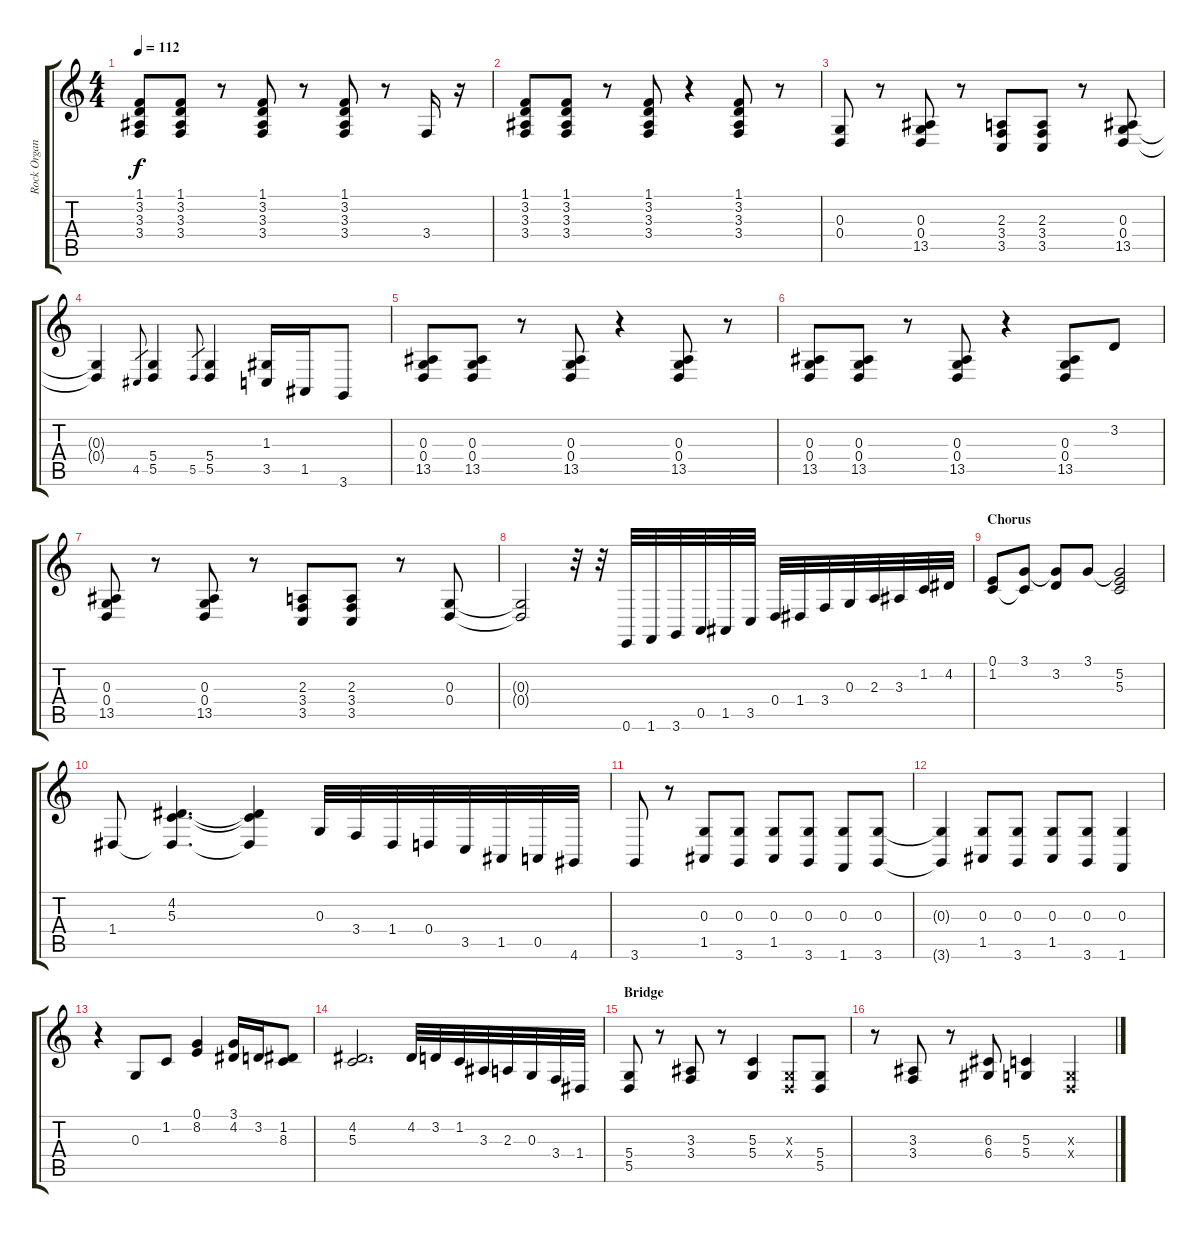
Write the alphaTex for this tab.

\track ("Rock Organ" "Rock Organ") {instrument rockorgan}
\staff {score tabs}
\tuning (E4 B3 G3 D3 A2 E2) {hide}
\ts (4 4)
\tempo 112
\clef g2
\ks c
(1.1 3.2 3.3 3.4).8{dy f} (1.1 3.2 3.3 3.4).8 r.8 (1.1 3.2 3.3 3.4).8 r.8 (1.1 3.2 3.3 3.4).8 r.8 3.4.16 r.16 |
(1.1 3.2 3.3 3.4).8 (1.1 3.2 3.3 3.4).8 r.8 (1.1 3.2 3.3 3.4).8 r.4 (1.1 3.2 3.3 3.4).8 r.8 |
(0.3 0.4).8 r.8 (0.3 0.4 13.5).8 r.8 (2.3 3.4 3.5).8 (2.3 3.4 3.5).8 r.8 (0.3 0.4 13.5).8 |
(0.3{t} 0.4{t}).4 4.5.8{gr} (5.4 5.5).4 5.5.8{gr} (5.4 5.5).4 (1.3 3.5).16 1.5.16 3.6.8 |
(0.3 0.4 13.5).8 (0.3 0.4 13.5).8 r.8 (0.3 0.4 13.5).8 r.4 (0.3 0.4 13.5).8 r.8 |
(0.3 0.4 13.5).8 (0.3 0.4 13.5).8 r.8 (0.3 0.4 13.5).8 r.4 (0.3 0.4 13.5).8 3.2.8 |
(0.3 0.4 13.5).8 r.8 (0.3 0.4 13.5).8 r.8 (2.3 3.4 3.5).8 (2.3 3.4 3.5).8 r.8 (0.3 0.4).8 |
(0.3{t} 0.4{t}).2 r.32 r.32 0.6.32 1.6.32 3.6.32 0.5.32 1.5.32 3.5.32 0.4.32 1.4.32 3.4.32 0.3.32 2.3.32 3.3.32 1.2.32 4.2.32 |
\section ("" "Chorus")
(0.1 1.2).8 (3.1 1.2{t}).8 (3.1{t} 3.2).8 3.1.8 (3.1{t} 5.2 5.3).2 |
1.4.8 (4.2 5.3 1.4{t}).4{d} (4.2{t} 5.3{t} 1.4{t}).4 0.3.32 3.4.32 1.4.32 0.4.32 3.5.32 1.5.32 0.5.32 4.6.32 |
3.6.8 r.8 (0.3 1.5).8 (0.3 3.6).8 (0.3 1.5).8 (0.3 3.6).8 (0.3 1.6).8 (0.3 3.6).8 |
(0.3{t} 3.6{t}).4 (0.3 1.5).8 (0.3 3.6).8 (0.3 1.5).8 (0.3 3.6).8 (0.3 1.6).4 |
r.4 0.3.8 1.2.8 (0.1 8.2).4 (3.1 4.2).16 3.2.16 (1.2 8.3).8 |
(4.2 5.3).2{d} 4.2.32 3.2.32 1.2.32 3.3.32 2.3.32 0.3.32 3.4.32 1.4.32 |
\section ("" "Bridge")
(5.4 5.5).8 r.8 (3.3 3.4).8 r.8 (5.3 5.4).4 (0.3{x} 0.4{x}).8 (5.4 5.5).8 |
r.8 (3.3 3.4).8 r.8 (6.3 6.4).8 (5.3 5.4).4 (0.3{x} 0.4{x}).4
